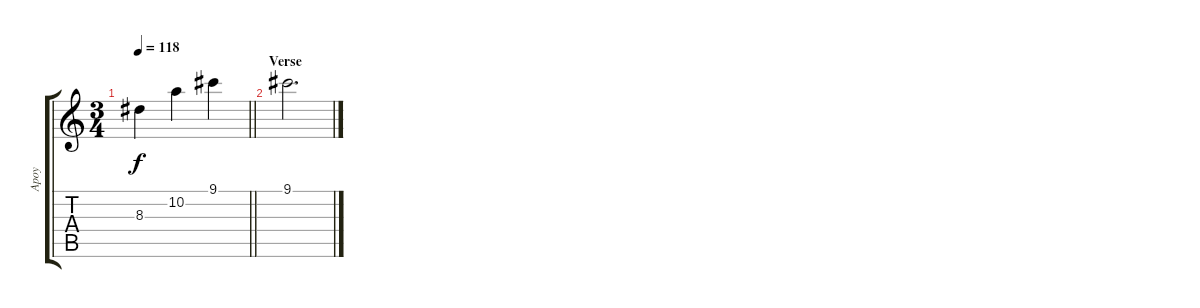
\track ("Apoy" "Apoy") {instrument acousticguitarnylon}
\staff {score tabs}
\tuning (E4 B3 G3 D3 A2 E2) {hide}
\ts (3 4)
\tempo 118
\clef g2
\barLineRight lightlight
\ks c
8.3.4{dy f} 10.2.4 9.1.4 |
\section ("" "Verse")
9.1.2{d txt "" volume 0}
